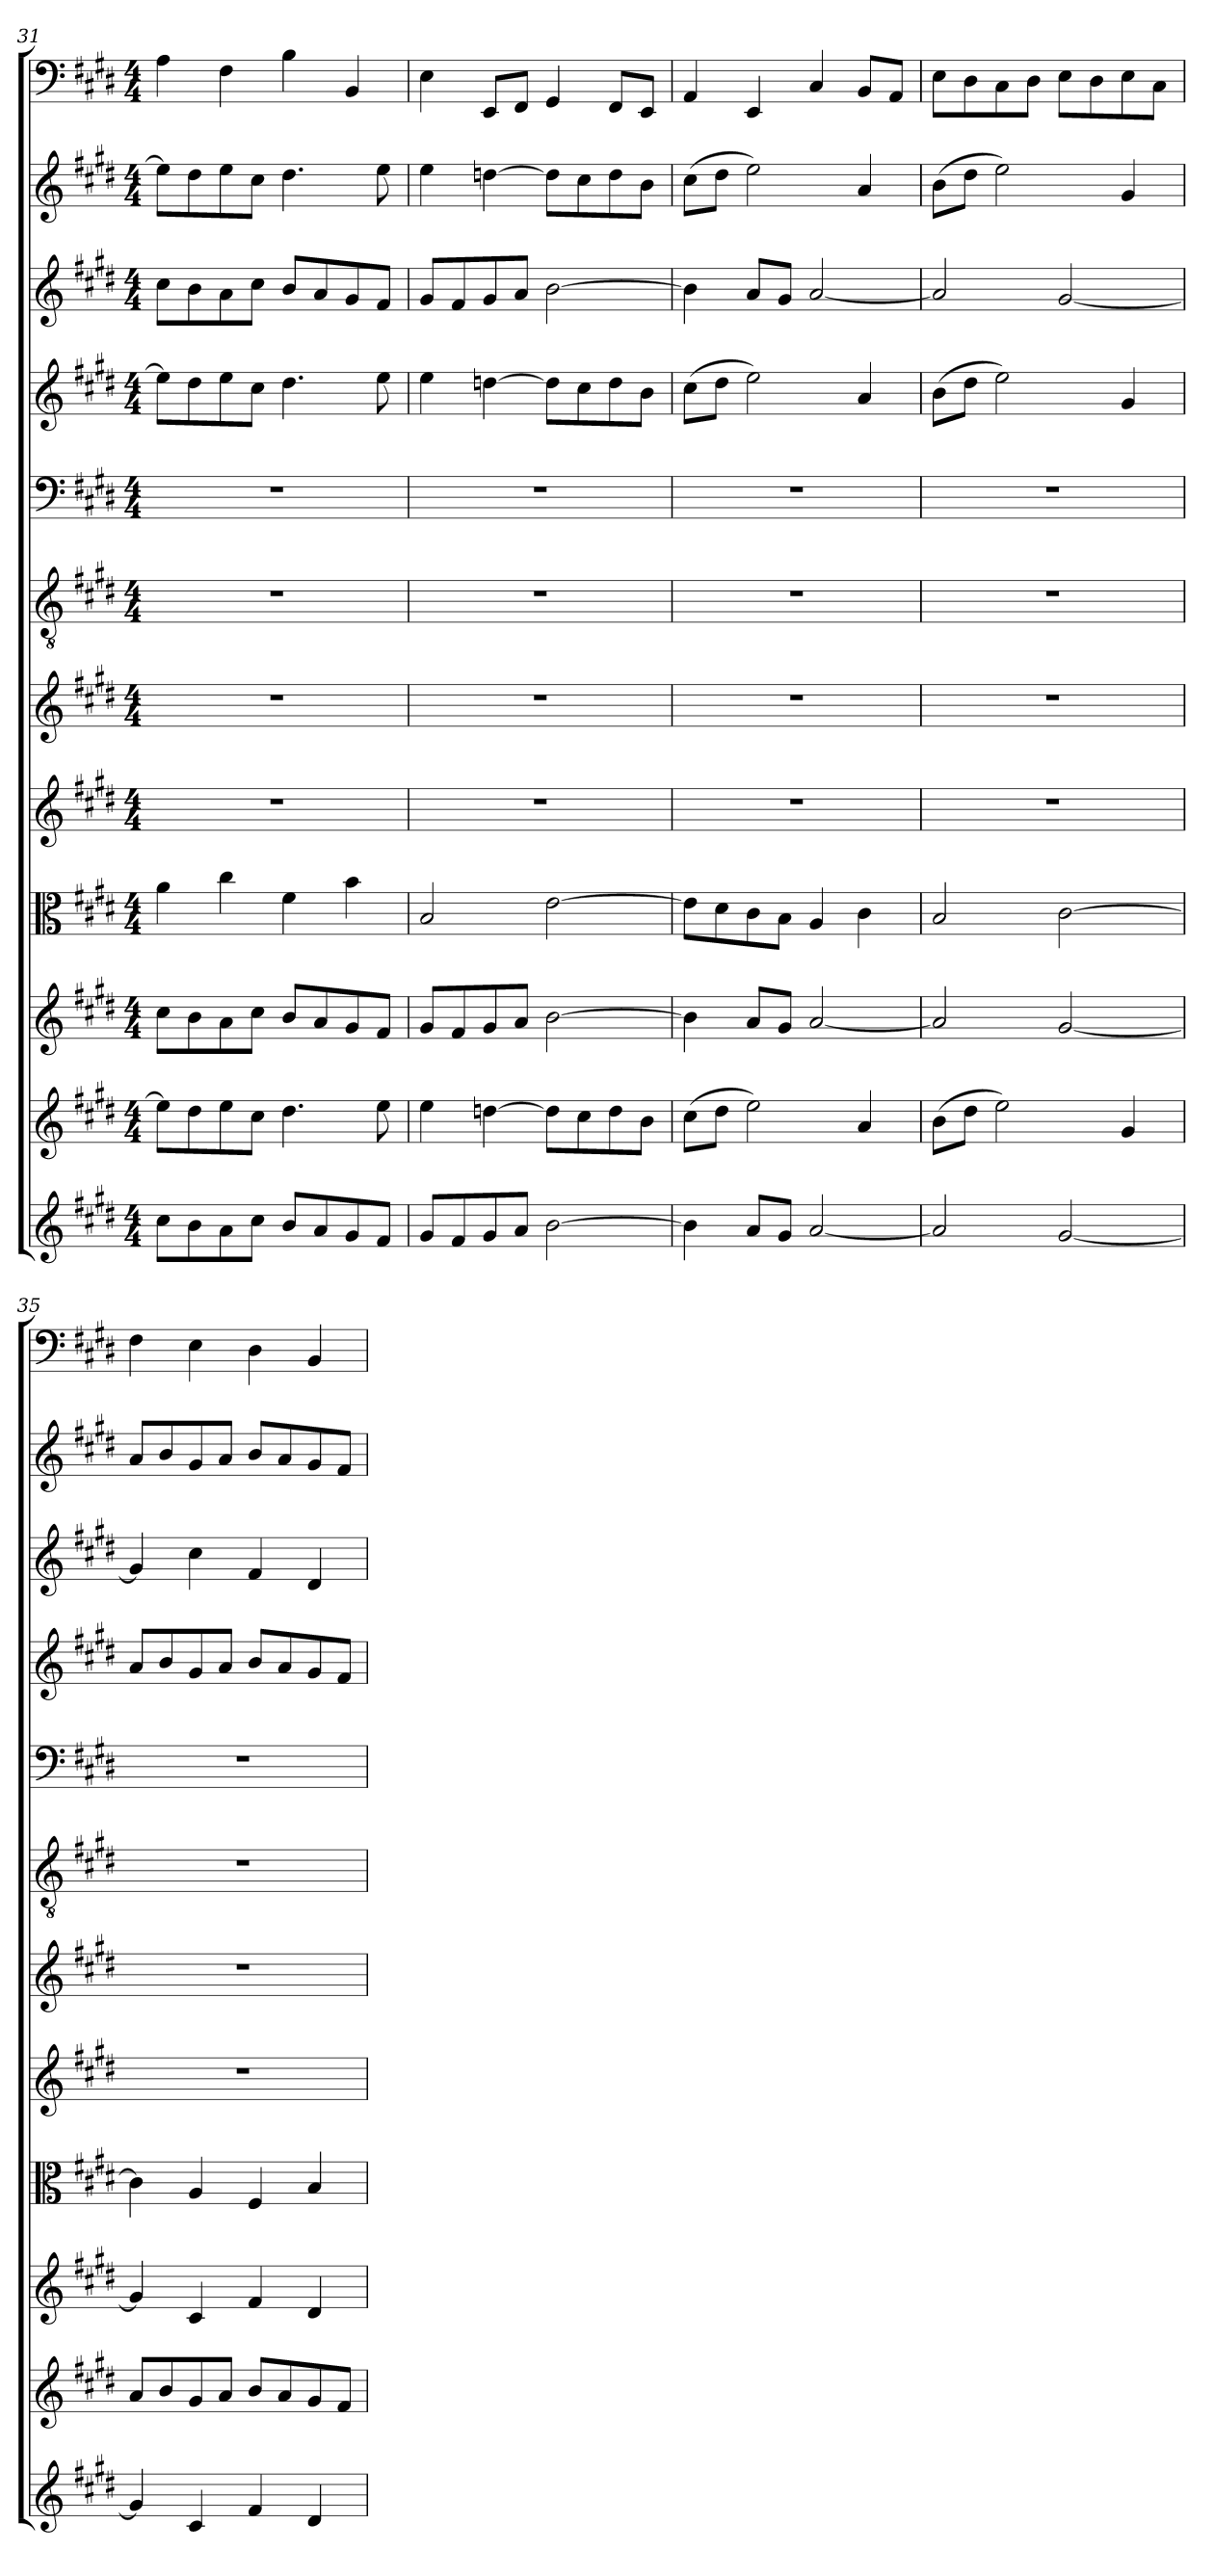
**kern	**kern	**kern	**kern	**kern	**kern	**kern	**kern	**kern	**kern	**kern	**kern
*part12	*part11	*part10	*part9	*part8	*part7	*part6	*part5	*part4	*part3	*part2	*part1
*staff12	*staff11	*staff10	*staff9	*staff8	*staff7	*staff6	*staff5	*staff4	*staff3	*staff2	*staff1
*clefG2	*clefG2	*clefG2	*clefC3	*clefG2	*clefG2	*clefGv2	*clefF4	*clefG2	*clefG2	*clefG2	*clefF4
*k[f#c#g#d#]	*k[f#c#g#d#]	*k[f#c#g#d#]	*k[f#c#g#d#]	*k[f#c#g#d#]	*k[f#c#g#d#]	*k[f#c#g#d#]	*k[f#c#g#d#]	*k[f#c#g#d#]	*k[f#c#g#d#]	*k[f#c#g#d#]	*k[f#c#g#d#]
*E:	*E:	*E:	*E:	*E:	*E:	*E:	*E:	*E:	*E:	*E:	*E:
*M4/4	*M4/4	*M4/4	*M4/4	*M4/4	*M4/4	*M4/4	*M4/4	*M4/4	*M4/4	*M4/4	*M4/4
=31	=31	=31	=31	=31	=31	=31	=31	=31	=31	=31	=31
8cc#\L	8ee\L]	8cc#\L	4a\	1r	1r	1r	1r	8ee\L]	8cc#\L	8ee\L]	4A\
8b\	8dd#\	8b\	.	.	.	.	.	8dd#\	8b\	8dd#\	.
8a\	8ee\	8a\	4cc#\	.	.	.	.	8ee\	8a\	8ee\	4F#\
8cc#\J	8cc#\J	8cc#\J	.	.	.	.	.	8cc#\J	8cc#\J	8cc#\J	.
8b/L	4.dd#\	8b/L	4f#\	.	.	.	.	4.dd#\	8b/L	4.dd#\	4B\
8a/	.	8a/	.	.	.	.	.	.	8a/	.	.
8g#/	.	8g#/	4b\	.	.	.	.	.	8g#/	.	4BB/
8f#/J	8ee\	8f#/J	.	.	.	.	.	8ee\	8f#/J	8ee\	.
=32	=32	=32	=32	=32	=32	=32	=32	=32	=32	=32	=32
8g#/L	4ee\	8g#/L	2B/	1r	1r	1r	1r	4ee\	8g#/L	4ee\	4E\
8f#/	.	8f#/	.	.	.	.	.	.	8f#/	.	.
8g#/	[4ddn\	8g#/	.	.	.	.	.	[4ddn\	8g#/	[4ddn\	8EE/L
8a/J	.	8a/J	.	.	.	.	.	.	8a/J	.	8FF#/J
[2b\	8dd\L]	[2b\	[2e\	.	.	.	.	8dd\L]	[2b\	8dd\L]	4GG#/
.	8cc#\	.	.	.	.	.	.	8cc#\	.	8cc#\	.
.	8dd\	.	.	.	.	.	.	8dd\	.	8dd\	8FF#/L
.	8b\J	.	.	.	.	.	.	8b\J	.	8b\J	8EE/J
=33	=33	=33	=33	=33	=33	=33	=33	=33	=33	=33	=33
4b\]	(8cc#\L	4b\]	8e\L]	1r	1r	1r	1r	(8cc#\L	4b\]	(8cc#\L	4AA/
.	8dd#\J	.	8d#\	.	.	.	.	8dd#\J	.	8dd#\J	.
8a/L	2ee\)	8a/L	8c#\	.	.	.	.	2ee\)	8a/L	2ee\)	4EE/
8g#/J	.	8g#/J	8B\J	.	.	.	.	.	8g#/J	.	.
[2a/	.	[2a/	4A/	.	.	.	.	.	[2a/	.	4C#/
.	4a/	.	4c#\	.	.	.	.	4a/	.	4a/	8BB/L
.	.	.	.	.	.	.	.	.	.	.	8AA/J
=34	=34	=34	=34	=34	=34	=34	=34	=34	=34	=34	=34
2a/]	(8b\L	2a/]	2B/	1r	1r	1r	1r	(8b\L	2a/]	(8b\L	8E\L
.	8dd#\J	.	.	.	.	.	.	8dd#\J	.	8dd#\J	8D#\
.	2ee\)	.	.	.	.	.	.	2ee\)	.	2ee\)	8C#\
.	.	.	.	.	.	.	.	.	.	.	8D#\J
[2g#/	.	[2g#/	[2c#\	.	.	.	.	.	[2g#/	.	8E\L
.	.	.	.	.	.	.	.	.	.	.	8D#\
.	4g#/	.	.	.	.	.	.	4g#/	.	4g#/	8E\
.	.	.	.	.	.	.	.	.	.	.	8C#\J
=35	=35	=35	=35	=35	=35	=35	=35	=35	=35	=35	=35
4g#/]	8a/L	4g#/]	4c#\]	1r	1r	1r	1r	8a/L	4g#/]	8a/L	4F#\
.	8b/	.	.	.	.	.	.	8b/	.	8b/	.
4c#/	8g#/	4c#/	4A/	.	.	.	.	8g#/	4cc#\	8g#/	4E\
.	8a/J	.	.	.	.	.	.	8a/J	.	8a/J	.
4f#/	8b/L	4f#/	4F#/	.	.	.	.	8b/L	4f#/	8b/L	4D#\
.	8a/	.	.	.	.	.	.	8a/	.	8a/	.
4d#/	8g#/	4d#/	4B/	.	.	.	.	8g#/	4d#/	8g#/	4BB/
.	8f#/J	.	.	.	.	.	.	8f#/J	.	8f#/J	.
=	=	=	=	=	=	=	=	=	=	=	=
*-	*-	*-	*-	*-	*-	*-	*-	*-	*-	*-	*-
